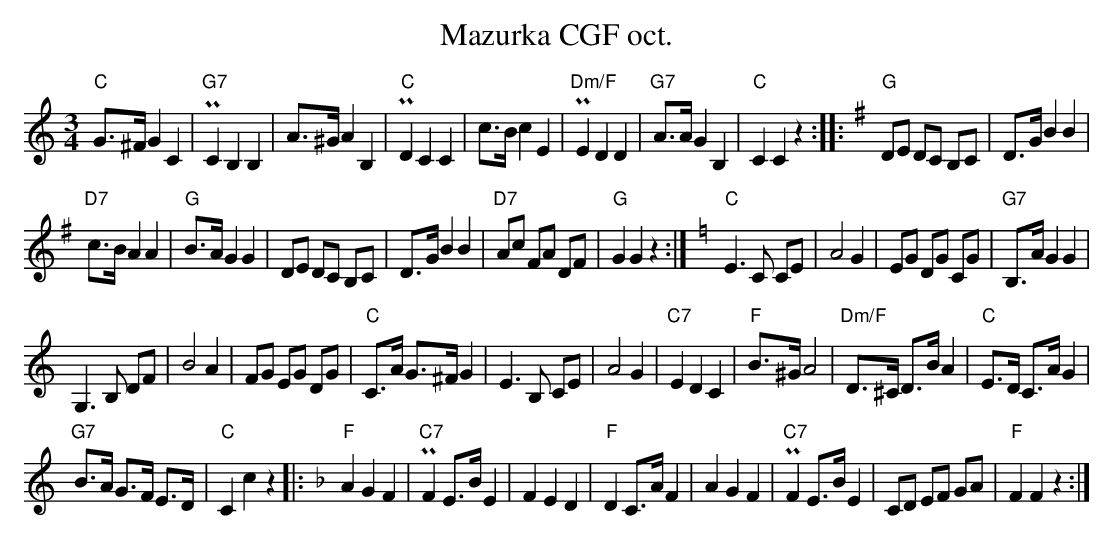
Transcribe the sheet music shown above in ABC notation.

X:1
T:Mazurka CGF oct.
M:3/4
L:1/8
K:C
"C"G>^F G2C2 | "G7"PC2B,2B,2 | A>^G A2B,2 | "C"PD2C2C2 | c>B c2E2 | "Dm/F"PE2D2D2 | "G7"A>A G2B,2 | "C"C2C2z2 :: [K:Gmaj] "G"DE DC B,C | D>G B2B2 |
"D7"c>B A2A2 | "G"B>A G2G2 | DE DC B,C | D>G B2B2 | "D7"Ac FA DF | "G"G2G2z2 :| [K:Cmaj] "C"E3C CE | A4G2 | EG DG CG | "G7"B,>A G2G2 |
G,3B, DF | B4A2 | FG EG DG | "C"C>A G>^F G2 | E3 B, CE | A4G2 | "C7"E2D2C2 | "F"B>^G A4 | "Dm/F"D>^C D>B A2 | "C"E>D C>A G2 |
"G7"B>A G>F E>D | "C"C2c2z2 |:[K:Fmaj] "F"A2G2F2 | "C7"PF2 E>B E2 | F2E2D2 | "F"D2C>A F2 | A2G2F2 | "C7"PF2 E>B E2 | CD EF GA | "F"F2F2z2 :|
